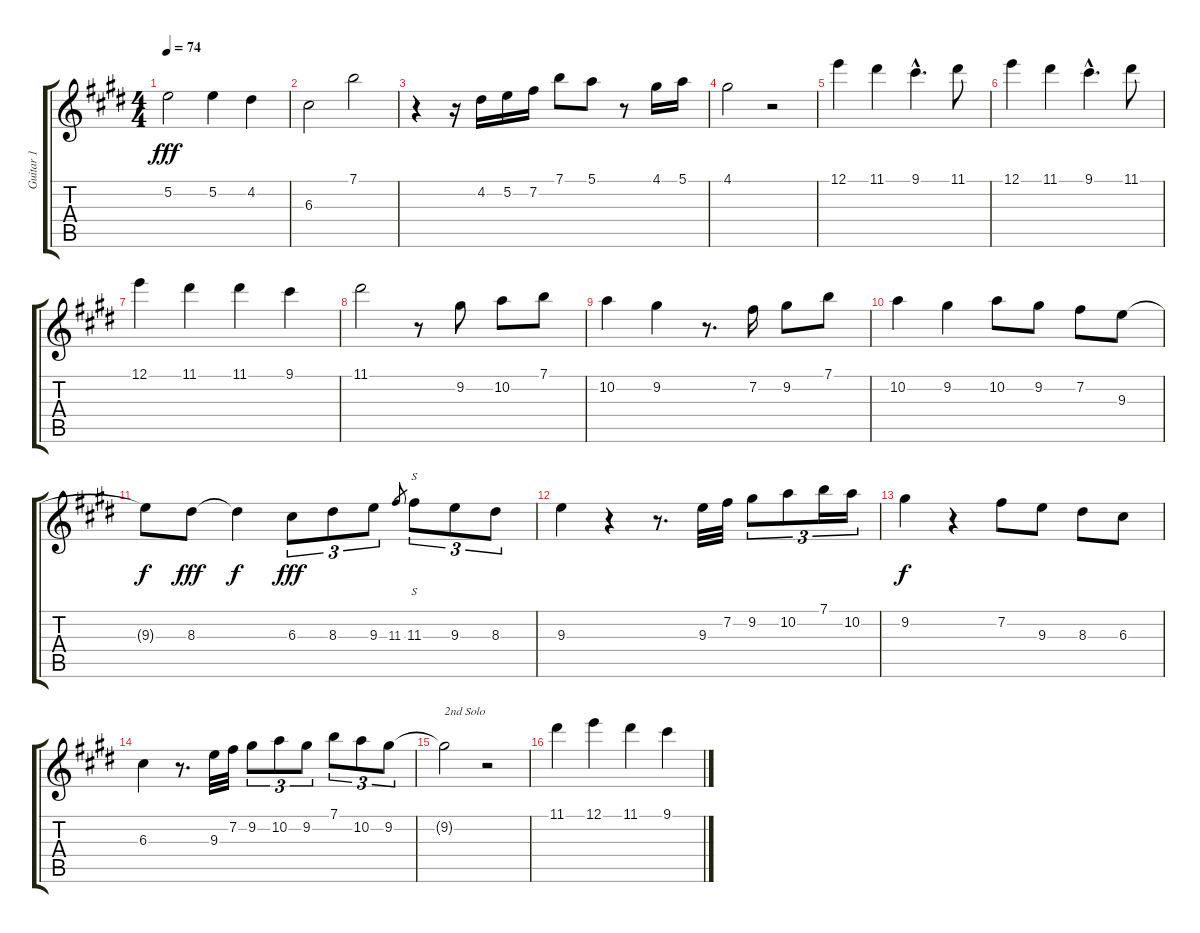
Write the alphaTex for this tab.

\track ("Guitar 1" "Guitar 1") {instrument acousticguitarnylon}
\staff {score tabs}
\tuning (E4 B3 G3 D3 A2 E2) {hide}
\ts (4 4)
\tempo 74
\clef g2
\ks c#minor
5.2.2{dy fff} 5.2.4 4.2.4 |
6.3.2 7.1.2 |
r.4 r.16 4.2.16 5.2.16 7.2.16 7.1.8 5.1.8 r.8 4.1.16 5.1.16 |
4.1.2 r.2 |
12.1.4 11.1.4 9.1{hac}.4{d} 11.1.8 |
12.1.4 11.1.4 9.1{hac}.4{d} 11.1.8 |
12.1.4 11.1.4 11.1.4 9.1.4 |
11.1.2 r.8 9.2.8 10.2.8 7.1.8 |
10.2.4 9.2.4 r.8{d} 7.2.16 9.2.8 7.1.8 |
10.2.4 9.2.4 10.2.8 9.2.8 7.2.8 9.3.8 |
9.3{t}.8{dy f} 8.3.8{dy fff} 8.3{t}.4{dy f} 6.3.8{tu (3 2) dy fff} 8.3.8{tu (3 2)} 9.3.8{tu (3 2)} 11.3.8{gr} 11.3.8{s tu (3 2)} 9.3.8{tu (3 2)} 8.3.8{tu (3 2)} |
9.3.4 r.4 r.8{d} 9.3.32 7.2.32 9.2.8{tu (3 2)} 10.2.8{tu (3 2)} 7.1.16{tu (3 2)} 10.2.16{tu (3 2)} |
9.2.4{dy f} r.4 7.2.8 9.3.8 8.3.8 6.3.8 |
6.3.4 r.8{d} 9.3.32 7.2.32 9.2.8{tu (3 2)} 10.2.8{tu (3 2)} 9.2.8{tu (3 2)} 7.1.8{tu (3 2)} 10.2.8{tu (3 2)} 9.2.8{tu (3 2)} |
9.2{t}.2{txt "2nd Solo"} r.2 |
11.1.4 12.1.4 11.1.4 9.1.4
